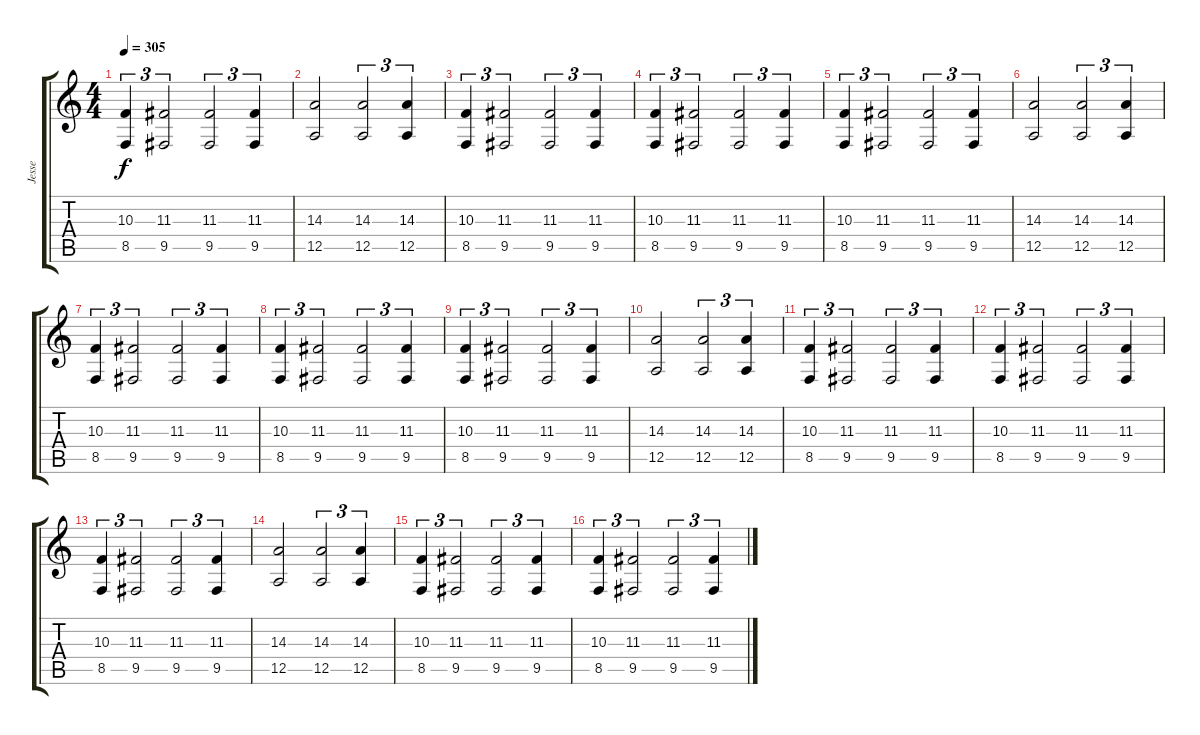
\track ("Jesse" "Jesse") {instrument rockorgan}
\staff {score tabs}
\tuning (E4 B3 G3 D3 A2 E2) {hide}
\ts (4 4)
\tempo 305
\clef g2
\ks c
(10.3 8.5).4{tu (3 2) dy f} (11.3 9.5).2{tu (3 2)} (11.3 9.5).2{tu (3 2)} (11.3 9.5).4{tu (3 2)} |
(14.3 12.5).2 (14.3 12.5).2{tu (3 2)} (14.3 12.5).4{tu (3 2)} |
(10.3 8.5).4{tu (3 2)} (11.3 9.5).2{tu (3 2)} (11.3 9.5).2{tu (3 2)} (11.3 9.5).4{tu (3 2)} |
(10.3 8.5).4{tu (3 2)} (11.3 9.5).2{tu (3 2)} (11.3 9.5).2{tu (3 2)} (11.3 9.5).4{tu (3 2)} |
(10.3 8.5).4{tu (3 2)} (11.3 9.5).2{tu (3 2)} (11.3 9.5).2{tu (3 2)} (11.3 9.5).4{tu (3 2)} |
(14.3 12.5).2 (14.3 12.5).2{tu (3 2)} (14.3 12.5).4{tu (3 2)} |
(10.3 8.5).4{tu (3 2)} (11.3 9.5).2{tu (3 2)} (11.3 9.5).2{tu (3 2)} (11.3 9.5).4{tu (3 2)} |
(10.3 8.5).4{tu (3 2)} (11.3 9.5).2{tu (3 2)} (11.3 9.5).2{tu (3 2)} (11.3 9.5).4{tu (3 2)} |
(10.3 8.5).4{tu (3 2)} (11.3 9.5).2{tu (3 2)} (11.3 9.5).2{tu (3 2)} (11.3 9.5).4{tu (3 2)} |
(14.3 12.5).2 (14.3 12.5).2{tu (3 2)} (14.3 12.5).4{tu (3 2)} |
(10.3 8.5).4{tu (3 2)} (11.3 9.5).2{tu (3 2)} (11.3 9.5).2{tu (3 2)} (11.3 9.5).4{tu (3 2)} |
(10.3 8.5).4{tu (3 2)} (11.3 9.5).2{tu (3 2)} (11.3 9.5).2{tu (3 2)} (11.3 9.5).4{tu (3 2)} |
(10.3 8.5).4{tu (3 2)} (11.3 9.5).2{tu (3 2)} (11.3 9.5).2{tu (3 2)} (11.3 9.5).4{tu (3 2)} |
(14.3 12.5).2 (14.3 12.5).2{tu (3 2)} (14.3 12.5).4{tu (3 2)} |
(10.3 8.5).4{tu (3 2)} (11.3 9.5).2{tu (3 2)} (11.3 9.5).2{tu (3 2)} (11.3 9.5).4{tu (3 2)} |
(10.3 8.5).4{tu (3 2)} (11.3 9.5).2{tu (3 2)} (11.3 9.5).2{tu (3 2)} (11.3 9.5).4{tu (3 2)}
